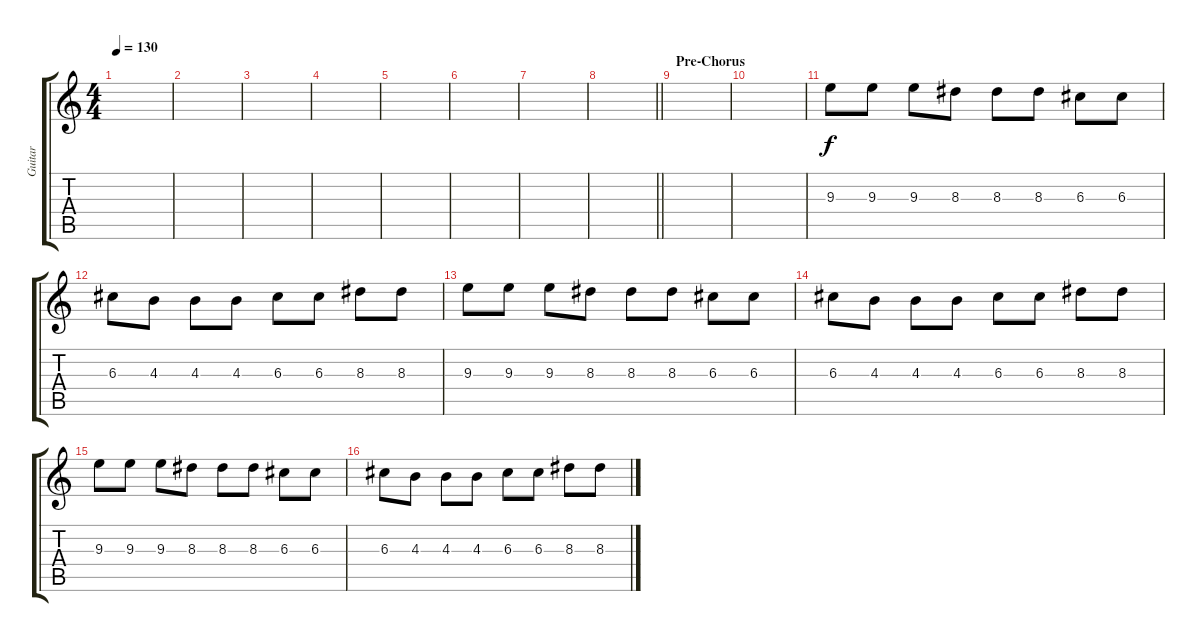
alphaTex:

\track ("Guitar" "Guitar") {instrument distortionguitar}
\staff {score tabs}
\tuning (E4 B3 G3 D3 A2 E2) {hide}
\ts (4 4)
\tempo 130
\clef g2
\ks c
|
|
|
|
|
|
|
\barLineRight lightlight
|
\section ("" "Pre-Chorus")
|
|
9.3.8 9.3.8 9.3.8 8.3.8 8.3.8 8.3.8 6.3.8 6.3.8 |
6.3.8 4.3.8 4.3.8 4.3.8 6.3.8 6.3.8 8.3.8 8.3.8 |
9.3.8 9.3.8 9.3.8 8.3.8 8.3.8 8.3.8 6.3.8 6.3.8 |
6.3.8 4.3.8 4.3.8 4.3.8 6.3.8 6.3.8 8.3.8 8.3.8 |
9.3.8 9.3.8 9.3.8 8.3.8 8.3.8 8.3.8 6.3.8 6.3.8 |
6.3.8 4.3.8 4.3.8 4.3.8 6.3.8 6.3.8 8.3.8 8.3.8
